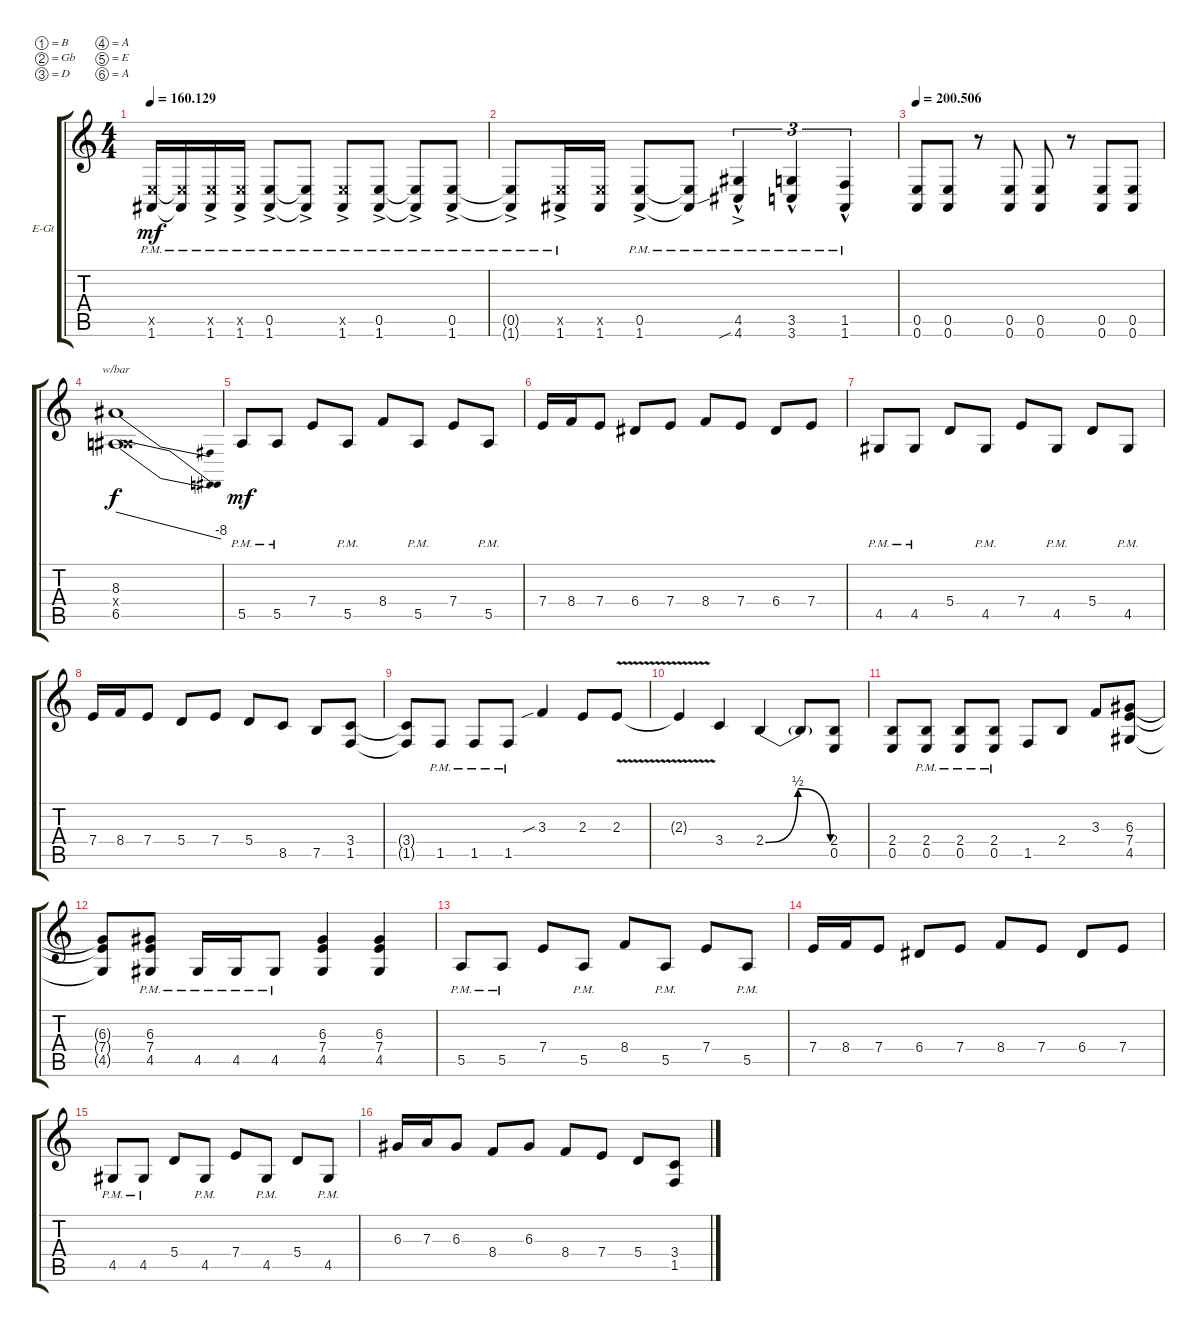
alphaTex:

\bracketExtendMode groupsimilarinstruments
\firstSystemTrackNameOrientation horizontal
\otherSystemsTrackNameOrientation horizontal
\track ("Quentin Laval" "E-Gt") {instrument distortionguitar}
\staff {score tabs}
\tuning (B3 Gb3 D3 A2 E2 A1)
\ts (4 4)
\tempo
160.129
\accidentals auto
\clef g2
\ottava regular
\simile none
\ks c
(1.6{pm t} 0.5{pm x t}).16{dy mf} (0.5{pm x t} 1.6{pm t}).16 (1.6{ac pm} 0.5{ac pm x}).16 (1.6{ac pm} 0.5{ac pm x}).16 (1.6{ac pm} 0.5{ac pm}).8 (1.6{ac pm t} 0.5{ac pm t}).8 (1.6{ac pm} 0.5{ac pm x}).8 (1.6{ac pm} 0.5{ac pm}).8 (0.5{ac pm t} 1.6{ac pm t}).8 (0.5{ac pm} 1.6{ac pm}).8 |
(1.6{ac pm t} 0.5{pm t}).8 (1.6{ac pm} 0.5{ac pm x}).16 (1.6 0.5{x}).16 (1.6{ac pm} 0.5{ac pm}).8 (1.6{pm t} 0.5{pm t}).8 (4.6{sib hac pm} 4.5{ac pm}).4{tu (3 2)} (3.6{hac pm} 3.5{hac pm}).4{tu (3 2)} (1.6{hac pm} 1.5{hac pm}).4{tu (3 2)} |
\tempo
200.506 (0.6 0.5).8 (0.6 0.5).8 r.8 (0.6 0.5).8 (0.6 0.5).8 r.8 (0.6 0.5).8 (0.6 0.5).8 |
(6.5 0.4{x} 8.3).1{tbe (dive default 0 0 59.4 -32) dy f} |
5.5{pm}.8{dy mf} 5.5{pm}.8 7.4.8 5.5{pm}.8 8.4.8 5.5{pm}.8 7.4.8 5.5{pm}.8 |
7.4.16 8.4.16 7.4.8 6.4.8 7.4.8 8.4.8 7.4.8 6.4.8 7.4.8 |
4.5{pm}.8 4.5{pm}.8 5.4.8 4.5{pm}.8 7.4.8 4.5{pm}.8 5.4.8 4.5{pm}.8 |
7.4.16 8.4.16 7.4.8 5.4.8 7.4.8 5.4.8 8.5.8 7.5.8 (1.5 3.4).8 |
(3.4{t} 1.5{t}).8 1.5{pm}.8 1.5{pm}.8 1.5{pm}.8 3.3{sib}.4 2.3.8 2.3{v}.8 |
2.3{v t}.4 3.4.4 2.4{be (bendrelease 0 0 30 2 30 2 59.4 0)}.4 2.4{t}.8 (0.5 2.4).8 |
(2.4 0.5).8 (0.5{pm} 2.4{pm}).8 (0.5{pm} 2.4{pm}).8 (0.5{pm} 2.4{pm}).8 1.5.8 2.4.8 3.3.8 (4.5 7.4 6.3).8 |
(7.4{t} 4.5{t} 6.3{t}).8 (4.5{pm} 7.4{pm} 6.3{pm}).8 4.5{pm}.16 4.5{pm}.16 4.5{pm}.8 (4.5 7.4 6.3).4 (4.5 7.4 6.3).4 |
5.5{pm}.8 5.5{pm}.8 7.4.8 5.5{pm}.8 8.4.8 5.5{pm}.8 7.4.8 5.5{pm}.8 |
7.4.16 8.4.16 7.4.8 6.4.8 7.4.8 8.4.8 7.4.8 6.4.8 7.4.8 |
4.5{pm}.8 4.5{pm}.8 5.4.8 4.5{pm}.8 7.4.8 4.5{pm}.8 5.4.8 4.5{pm}.8 |
6.3.16 7.3.16 6.3.8 8.4.8 6.3.8 8.4.8 7.4.8 5.4.8 (1.5 3.4).8
